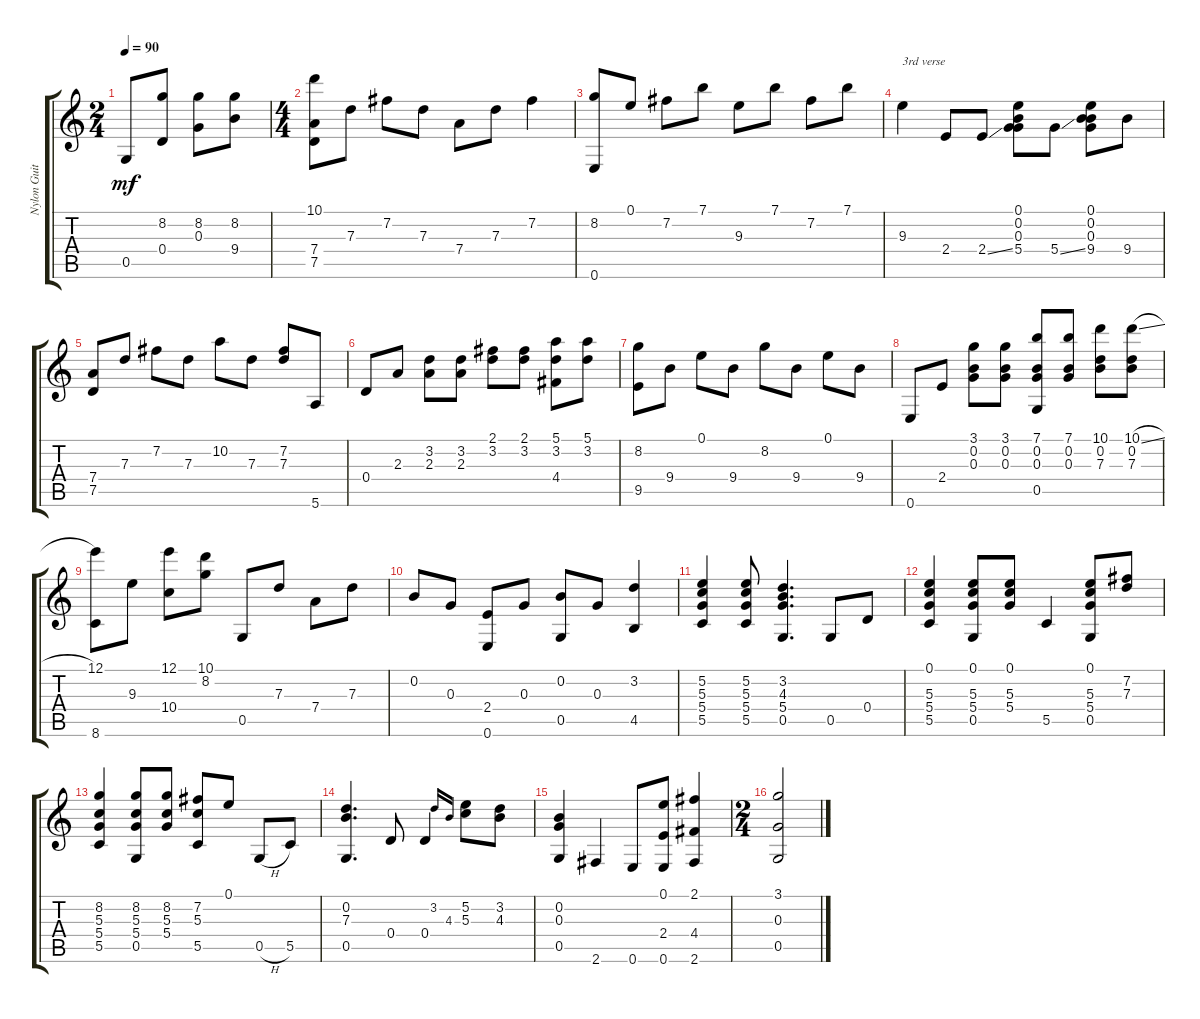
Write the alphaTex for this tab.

\track ("Nylon Guitar" "Nylon Guit") {instrument acousticguitarnylon}
\staff {score tabs}
\tuning (E4 B3 G3 D3 G2 E2) {hide}
\ts (2 4)
\tempo 90
\clef g2
\ks c
0.5.8{dy mf} (8.2 0.4).8 (8.2 0.3).8 (8.2 9.4).8 |
\ts (4 4)
(10.1 7.4 7.5).8 7.3.8 7.2.8 7.3.8 7.4.8 7.3.8 7.2.4 |
(8.2 0.6).8 0.1.8 7.2.8 7.1.8 9.3.8 7.1.8 7.2.8 7.1.8 |
9.3.4{txt "3rd verse"} 2.4.8 2.4{ss}.8 (0.1 0.2 0.3 5.4).8 5.4{ss}.8 (0.1 0.2 0.3 9.4).8 9.4.8 |
(7.4 7.5).8 7.3.8 7.2.8 7.3.8 10.2.8 7.3.8 (7.2 7.3).8 5.6.8 |
0.4.8 2.3.8 (3.2 2.3).8 (3.2 2.3).8 (2.1 3.2).8 (2.1 3.2).8 (5.1 3.2 4.4).8 (5.1 3.2).8 |
(8.2 9.5).8 9.4.8 0.1.8 9.4.8 8.2.8 9.4.8 0.1.8 9.4.8 |
0.6.8 2.4.8 (3.1 0.2 0.3).8 (3.1 0.2 0.3).8 (7.1 0.2 0.3 0.5).8 (7.1 0.2 0.3).8 (10.1 0.2 7.3).8 (10.1{sl} 0.2 7.3).8 |
(12.1 8.6).8 9.3.8 (12.1 10.4).8 (10.1 8.2).8 0.5.8 7.3.8 7.4.8 7.3.8 |
0.2.8 0.3.8 (2.4 0.6).8 0.3.8 (0.2 0.5).8 0.3.8 (3.2 4.5).4 |
(5.2 5.3 5.4 5.5).4 (5.2 5.3 5.4 5.5).8 (3.2 4.3 5.4 0.5).4{d} 0.5.8 0.4.8 |
(0.1 5.3 5.4 5.5).4 (0.1 5.3 5.4 0.5).8 (0.1 5.3 5.4).8 5.5.4 (0.1 5.3 5.4 0.5).8 (7.2 7.3).8 |
(8.2 5.3 5.4 5.5).4 (8.2 5.3 5.4 0.5).8 (8.2 5.3 5.4).8 (7.2 5.3 5.5).8 0.1.8 0.5{h}.8 5.5.8 |
(0.2 7.3 0.5).4{d} 0.4.8 0.4.4 3.2.16{gr onbeat} 4.3.16{gr onbeat} (5.2 5.3).8 (3.2 4.3).8 |
(0.2 0.3 0.5).4 2.6.4 0.6.8 (0.1 2.4 0.6).8 (2.1 4.4 2.6).4 |
\ts (2 4)
(3.1 0.3 0.5).2
